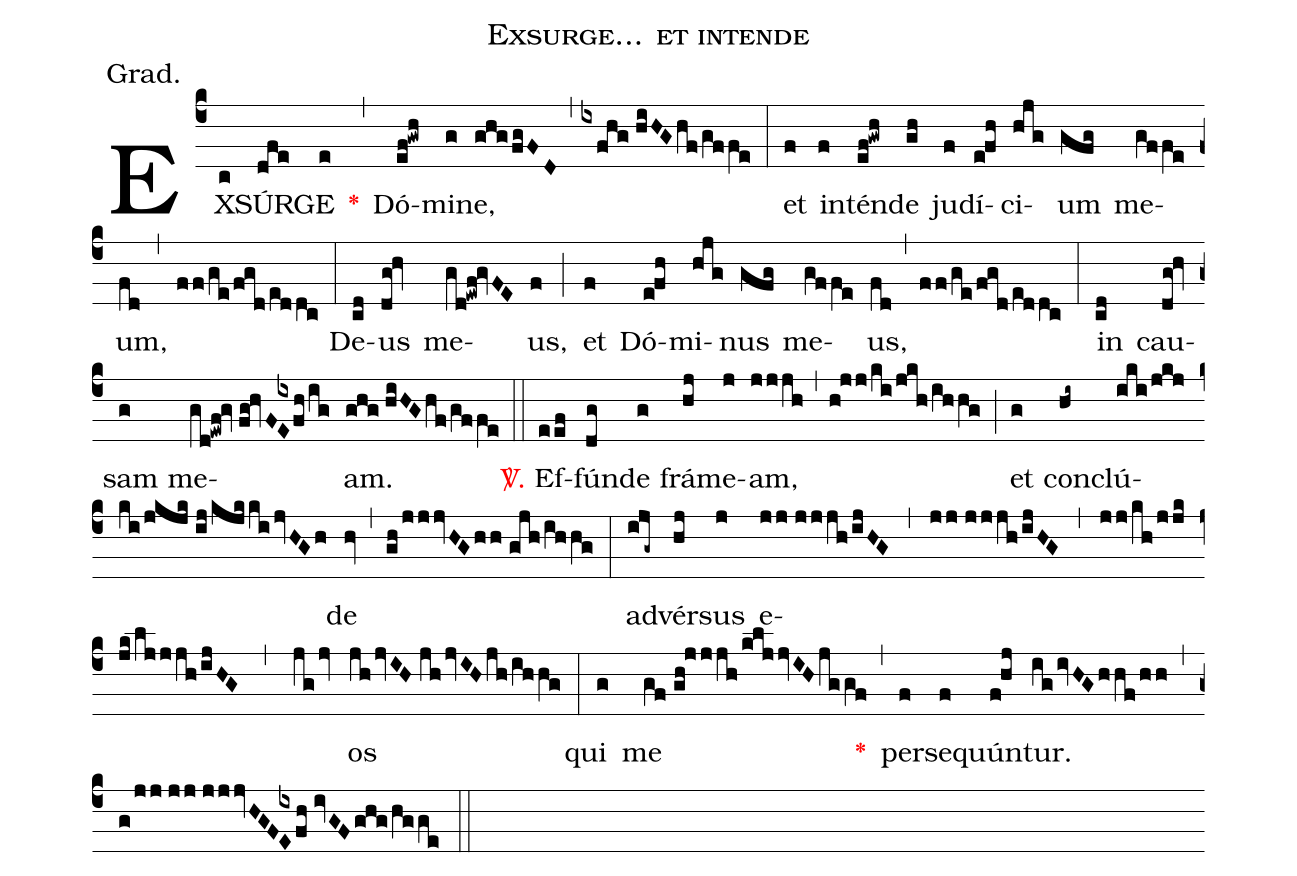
name:Exsurge... et intende;
annotation:Grad.;
mode:III.;
office-part:Gradual;
%%
(c4) EX(c)SÚR(dfe)GE(e) <v>\red{*}</v>(,) Dó(ef!gwh)mi(g)ne,(ghg/fgFD) (,) (ixfhg//hiHGhf/gffe) (:) et(f) in(f)tén(ef!gwh)de(gh) ju(f)dí(e!fh)ci(hjg)um(gfg) me(gffe)um,(fd) (,) (ff/ge/fgd/eddc) (:) De(cd)us(dg!hv) me(gd!ewf!gvFE)us,(f) (;) et(f) Dó(e!fh)mi(hjg)nus(gfg) me(gffe)us,(fd) (,) (ff/ge/fgd/eddc) (:) in(cd) cau(dg!hv)sam(g) me(gd!ewf!gv//fg!hvF{E}ixfh/ig)am.(ghg//hiHG/hf/gffe) (::) <v>\red{\Vbar.}</v> Ef(eef)fún(dg)de(g) frá(hj)me(j)am,(jjjh) (,) (h!jj/ki/jkh/ihhg) (;) et(g) con(hi~)clú(iki/jkj//ki/jkjk//ij/kjkki/jvHGh)de(hv) (,) (gh/jjjvHGhh//gjh/ihhg) (:) ad(ijg~)vér(hj)sus(j) e(jj//jjjh/ijHG,jj//jjjh/ijHG,jj/kh/jjk/jk/ljj/jh/ijHG,jg/jv)os(jh/jvIH//jh/jvIHjh/ihhg) (:) qui(g) me(gf//gh!jjjh/kljjvIHjggf) <v>\red{*}</v>(,) per(f)se(f)quún(f!hj)tur.(ig/ivHGhhf/hh) (,) (g/jj//jj//jjjvHGF{ix}Efh//ivGF/ghg/hgge) (::)
